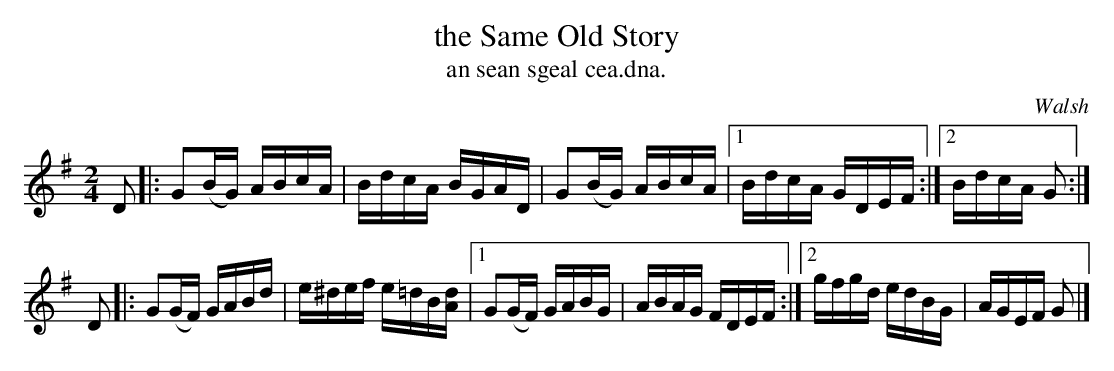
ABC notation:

X:1
T: the Same Old Story
T: an sean sgeal cea.dna.
O: Walsh
M: 2/4
L: 1/16
K: G
D2 |: G2(BG) ABcA | BdcA BGAD | G2(BG) ABcA |1 BdcA GDEF :|2 BdcA G2 :|
D2 |: G2(GF) GABd | e^def e=dB[Ad] |1 G2(GF) GABG | ABAG FDEF :|2 gfgd edBG | AGEF G2 |]
